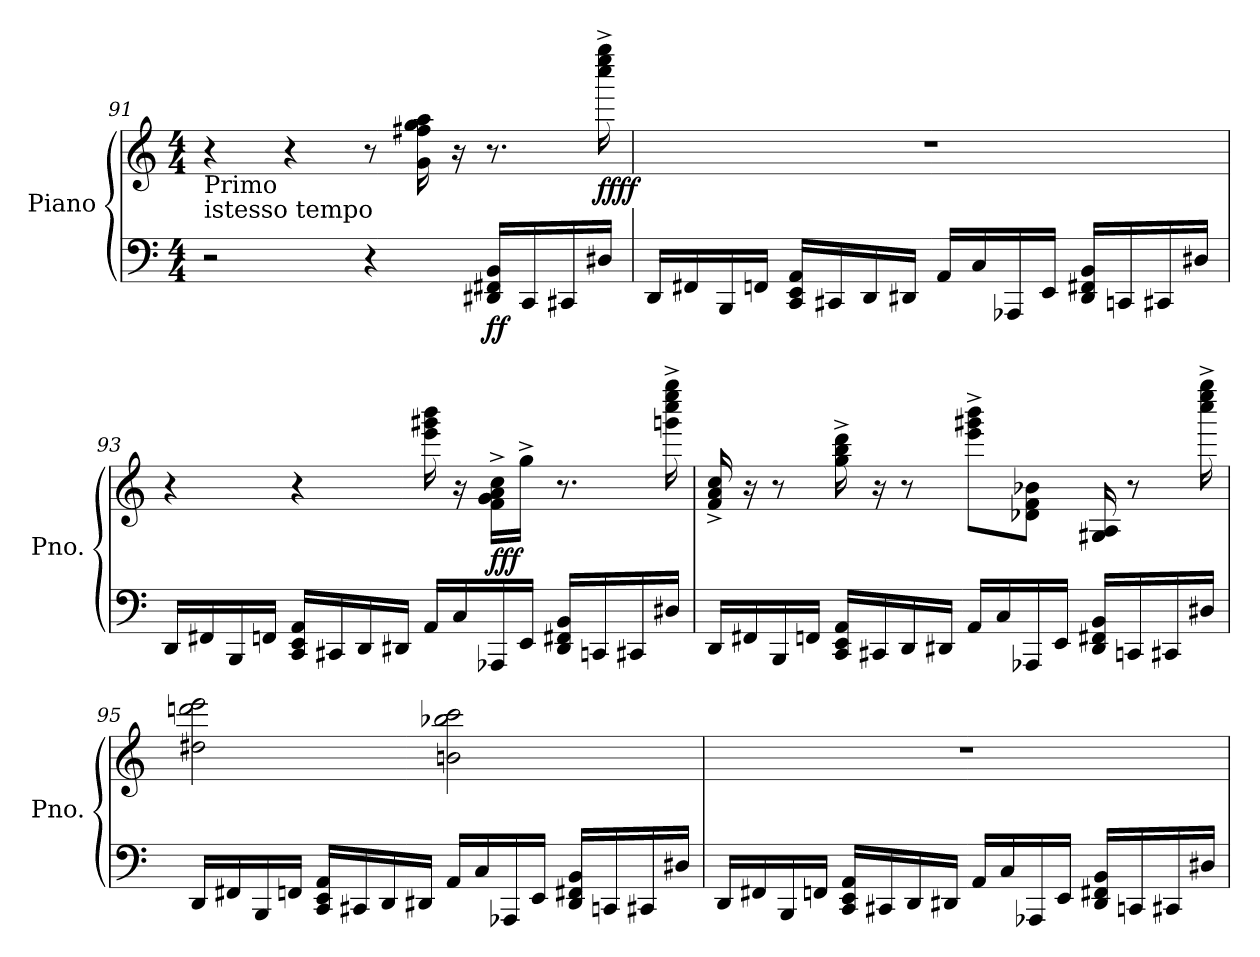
**kern	**kern	**dynam
*part1	*part1	*part1
*staff2	*staff1	*staff1/2
*I"Piano	*	*
*I'Pno.	*	*
*clefF4	*clefG2	*
*k[]	*k[]	*
*M4/4	*M4/4	*
*MM128	*MM128	*
=91	=91	=91
!	!LO:TX:b:t=Primo	!
!	!LO:TX:b:t=istesso tempo	!
2r	4r	.
.	4r	.
4r	8r	.
!	!	!LO:DY:b
.	16g\ 16ff#X\ 16gg\ 16aa\	other-dynamics
.	16r	.
!	!	!LO:DY:b=2
16DD#X/ 16FF#X/ 16BB/LL	8.r	ff
16CC/	.	.
16CC#X/	.	.
!	!	!LO:DY:b
16D#X/JJ	16cccc\^ 16eeee\^ 16gggg\^	ffff
!!LO:LB:g=z
=92	=92	=92
16DD/LL	1r	.
16FF#X/	.	.
16BBB/	.	.
16FFn/JJ	.	.
16CC/ 16EE/ 16AA/LL	.	.
16CC#X/	.	.
16DD/	.	.
16DD#X/JJ	.	.
16AA/LL	.	.
16C/	.	.
16AAA-X/	.	.
16EE/JJ	.	.
16DD#/ 16FF#X/ 16BB/LL	.	.
16CCn/	.	.
16CC#X/	.	.
16D#X/JJ	.	.
=93	=93	=93
16DD/LL	4r	.
16FF#X/	.	.
16BBB/	.	.
16FFn/JJ	.	.
16CC/ 16EE/ 16AA/LL	4r	.
16CC#X/	.	.
16DD/	.	.
16DD#X/JJ	.	.
16AA/LL	16eee\ 16ggg#X\ 16bbb\	.
16C/	16r	.
!	!	!LO:DY:b
16AAA-X/	16f\^ 16g\^ 16a\^ 16cc\^LL	fff
16EE/JJ	16gg^\JJ	.
16DD#/ 16FF#X/ 16BB/LL	8.r	.
16CCn/	.	.
16CC#X/	.	.
16D#X/JJ	16gggn\^ 16cccc\^ 16eeee\^ 16gggg\^	.
!!LO:LB:g=z
=94	=94	=94
16DD/LL	16f/^ 16a/^ 16cc/^	.
16FF#X/	16r	.
16BBB/	8r	.
16FFn/JJ	.	.
16CC/ 16EE/ 16AA/LL	16gg\^ 16bb\^ 16ddd\^	.
16CC#X/	16r	.
16DD/	8r	.
16DD#X/JJ	.	.
16AA/LL	8eee\^ 8ggg#X\^ 8bbb\^L	.
16C/	.	.
16AAA-X/	8d-X\ 8f\ 8b-X\J	.
16EE/JJ	.	.
16DD#/ 16FF#X/ 16BB/LL	16G#X/ 16A/	.
16CCn/	8r	.
16CC#X/	.	.
16D#X/JJ	16cccc\^ 16eeee\^ 16gggg\^	.
=95	=95	=95
16DD/LL	2dd#X\ 2dddn\ 2eee\	.
16FF#X/	.	.
16BBB/	.	.
16FFn/JJ	.	.
16CC/ 16EE/ 16AA/LL	.	.
16CC#X/	.	.
16DD/	.	.
16DD#X/JJ	.	.
16AA/LL	2bn\ 2bb-X\ 2ccc\	.
16C/	.	.
16AAA-X/	.	.
16EE/JJ	.	.
16DD#/ 16FF#X/ 16BB/LL	.	.
16CCn/	.	.
16CC#X/	.	.
16D#X/JJ	.	.
!!LO:LB:g=z
=96	=96	=96
16DD/LL	1r	.
16FF#X/	.	.
16BBB/	.	.
16FFn/JJ	.	.
16CC/ 16EE/ 16AA/LL	.	.
16CC#X/	.	.
16DD/	.	.
16DD#X/JJ	.	.
16AA/LL	.	.
16C/	.	.
16AAA-X/	.	.
16EE/JJ	.	.
16DD#/ 16FF#X/ 16BB/LL	.	.
16CCn/	.	.
16CC#X/	.	.
16D#X/JJ	.	.
=	=	=
*-	*-	*-
